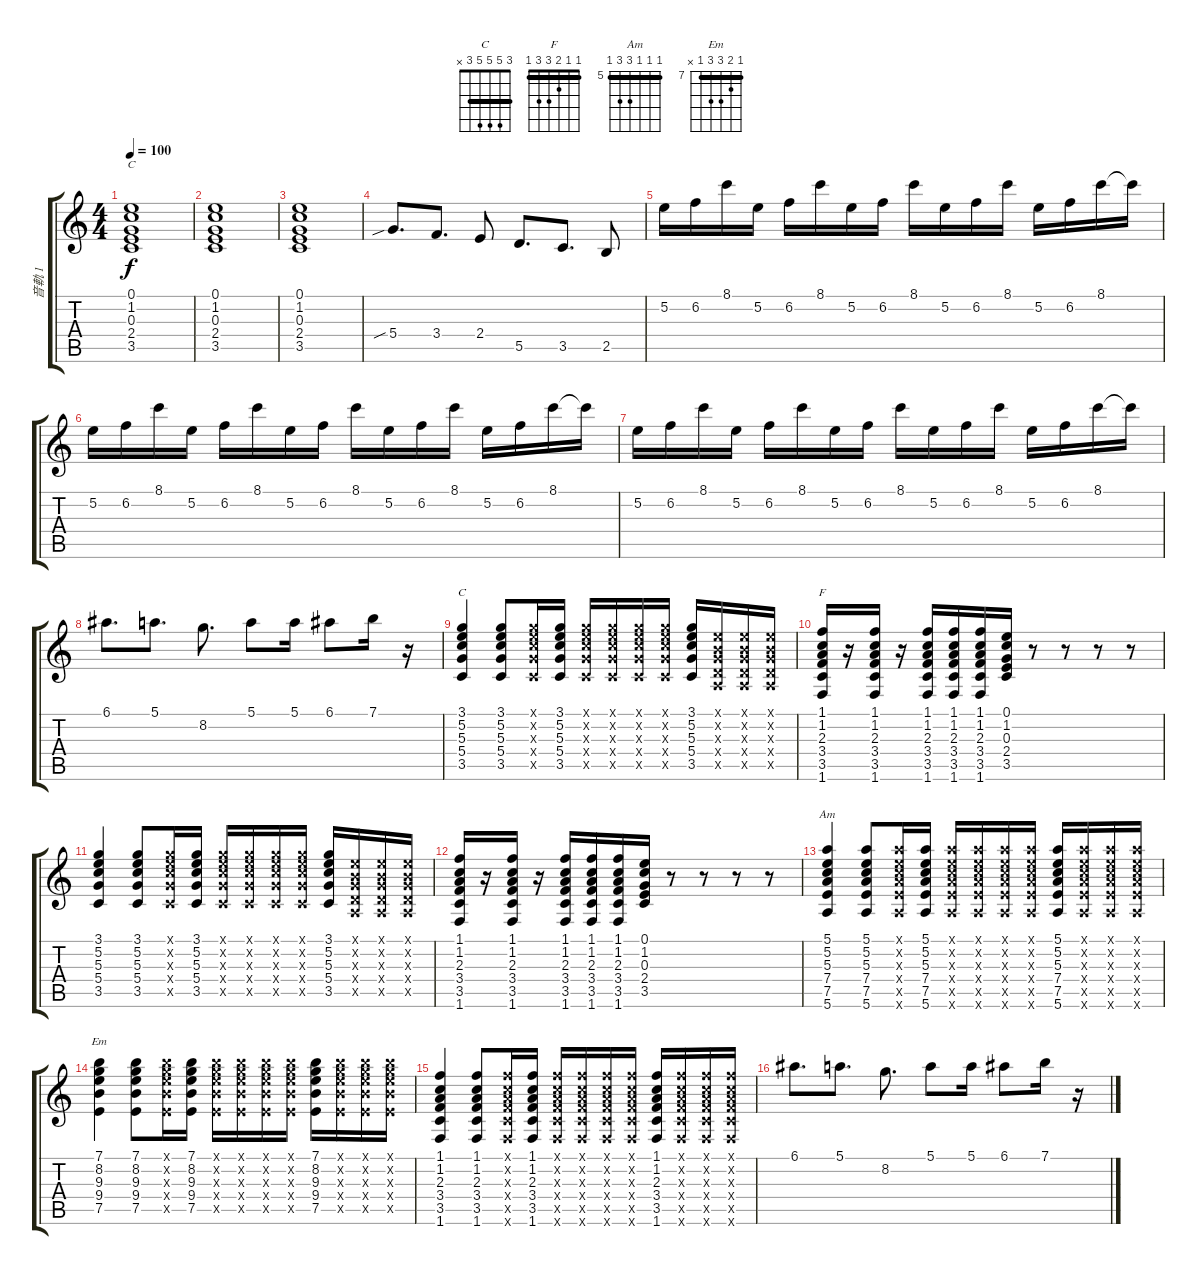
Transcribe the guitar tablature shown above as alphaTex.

\track ("音軌 1" "音軌 1") {instrument electricguitarjazz}
\staff {score tabs}
\tuning (E4 B3 G3 D3 A2 E2) {hide}
\chord ("C" 0 1 0 2 3 x)
\chord ("C" 3 5 5 5 3 x) {barre 3}
\chord ("F" 1 1 2 3 3 1) {barre 1}
\chord ("Am" 5 5 5 7 7 5) {firstfret 5 barre 5}
\chord ("Em" 7 8 9 9 7 x) {firstfret 7 barre 7}
\ts (4 4)
\tempo 100
\clef g2
\ks c
(0.1 1.2 0.3 2.4 3.5).1{ch "C" dy f instrument electricguitarjazz} |
(0.1 1.2 0.3 2.4 3.5).1 |
(0.1 1.2 0.3 2.4 3.5).1 |
5.4{sib}.8{d} 3.4.8{d} 2.4.8 5.5.8{d} 3.5.8{d} 2.5.8 |
5.2.16 6.2.16 8.1.16 5.2.16 6.2.16 8.1.16 5.2.16 6.2.16 8.1.16 5.2.16 6.2.16 8.1.16 5.2.16 6.2.16 8.1.16 8.1{t}.16 |
5.2.16 6.2.16 8.1.16 5.2.16 6.2.16 8.1.16 5.2.16 6.2.16 8.1.16 5.2.16 6.2.16 8.1.16 5.2.16 6.2.16 8.1.16 8.1{t}.16 |
5.2.16 6.2.16 8.1.16 5.2.16 6.2.16 8.1.16 5.2.16 6.2.16 8.1.16 5.2.16 6.2.16 8.1.16 5.2.16 6.2.16 8.1.16 8.1{t}.16 |
6.1.8{d} 5.1.8{d} 8.2.8{d} 5.1.8 5.1.16 6.1.8 7.1.16 r.16 |
(3.1 5.2 5.3 5.4 3.5).4{ch "C"} (3.1 5.2 5.3 5.4 3.5).8 (3.1{x} 5.2{x} 5.3{x} 5.4{x} 3.5{x}).16 (3.1 5.2 5.3 5.4 3.5).16 (3.1{x} 5.2{x} 5.3{x} 5.4{x} 3.5{x}).16 (3.1{x} 5.2{x} 5.3{x} 5.4{x} 3.5{x}).16 (3.1{x} 5.2{x} 5.3{x} 5.4{x} 3.5{x}).16 (3.1{x} 5.2{x} 5.3{x} 5.4{x} 3.5{x}).16 (3.1 5.2 5.3 5.4 3.5).16 (0.1{x} 0.2{x} 0.3{x} 0.4{x} 0.5{x}).16 (0.1{x} 0.2{x} 0.3{x} 0.4{x} 0.5{x}).16 (0.1{x} 0.2{x} 0.3{x} 0.4{x} 0.5{x}).16 |
(1.1 1.2 2.3 3.4 3.5 1.6).16{ch "F"} r.16 (1.1 1.2 2.3 3.4 3.5 1.6).16 r.16 (1.1 1.2 2.3 3.4 3.5 1.6).16 (1.1 1.2 2.3 3.4 3.5 1.6).16 (1.1 1.2 2.3 3.4 3.5 1.6).16 (0.1 1.2 0.3 2.4 3.5).16 r.8 r.8 r.8 r.8 |
(3.1 5.2 5.3 5.4 3.5).4 (3.1 5.2 5.3 5.4 3.5).8 (3.1{x} 5.2{x} 5.3{x} 5.4{x} 3.5{x}).16 (3.1 5.2 5.3 5.4 3.5).16 (3.1{x} 5.2{x} 5.3{x} 5.4{x} 3.5{x}).16 (3.1{x} 5.2{x} 5.3{x} 5.4{x} 3.5{x}).16 (3.1{x} 5.2{x} 5.3{x} 5.4{x} 3.5{x}).16 (3.1{x} 5.2{x} 5.3{x} 5.4{x} 3.5{x}).16 (3.1 5.2 5.3 5.4 3.5).16 (0.1{x} 0.2{x} 0.3{x} 0.4{x} 0.5{x}).16 (0.1{x} 0.2{x} 0.3{x} 0.4{x} 0.5{x}).16 (0.1{x} 0.2{x} 0.3{x} 0.4{x} 0.5{x}).16 |
(1.1 1.2 2.3 3.4 3.5 1.6).16 r.16 (1.1 1.2 2.3 3.4 3.5 1.6).16 r.16 (1.1 1.2 2.3 3.4 3.5 1.6).16 (1.1 1.2 2.3 3.4 3.5 1.6).16 (1.1 1.2 2.3 3.4 3.5 1.6).16 (0.1 1.2 0.3 2.4 3.5).16 r.8 r.8 r.8 r.8 |
(5.1 5.2 5.3 7.4 7.5 5.6).4{ch "Am"} (5.1 5.2 5.3 7.4 7.5 5.6).8 (5.1{x} 5.2{x} 5.3{x} 7.4{x} 7.5{x} 5.6{x}).16 (5.1 5.2 5.3 7.4 7.5 5.6).16 (5.1{x} 5.2{x} 5.3{x} 7.4{x} 7.5{x} 5.6{x}).16 (5.1{x} 5.2{x} 5.3{x} 7.4{x} 7.5{x} 5.6{x}).16 (5.1{x} 5.2{x} 5.3{x} 7.4{x} 7.5{x} 5.6{x}).16 (5.1{x} 5.2{x} 5.3{x} 7.4{x} 7.5{x} 5.6{x}).16 (5.1 5.2 5.3 7.4 7.5 5.6).16 (5.1{x} 5.2{x} 5.3{x} 7.4{x} 7.5{x} 5.6{x}).16 (5.1{x} 5.2{x} 5.3{x} 7.4{x} 7.5{x} 5.6{x}).16 (5.1{x} 5.2{x} 5.3{x} 7.4{x} 7.5{x} 5.6{x}).16 |
(7.1 8.2 9.3 9.4 7.5).4{ch "Em"} (7.1 8.2 9.3 9.4 7.5).8 (7.1{x} 8.2{x} 9.3{x} 9.4{x} 7.5{x}).16 (7.1 8.2 9.3 9.4 7.5).16 (7.1{x} 8.2{x} 9.3{x} 9.4{x} 7.5{x}).16 (7.1{x} 8.2{x} 9.3{x} 9.4{x} 7.5{x}).16 (7.1{x} 8.2{x} 9.3{x} 9.4{x} 7.5{x}).16 (7.1{x} 8.2{x} 9.3{x} 9.4{x} 7.5{x}).16 (7.1 8.2 9.3 9.4 7.5).16 (7.1{x} 8.2{x} 9.3{x} 9.4{x} 7.5{x}).16 (7.1{x} 8.2{x} 9.3{x} 9.4{x} 7.5{x}).16 (7.1{x} 8.2{x} 9.3{x} 9.4{x} 7.5{x}).16 |
(1.1 1.2 2.3 3.4 3.5 1.6).4 (1.1 1.2 2.3 3.4 3.5 1.6).8 (1.1{x} 1.2{x} 2.3{x} 3.4{x} 3.5{x} 1.6{x}).16 (1.1 1.2 2.3 3.4 3.5 1.6).16 (1.1{x} 1.2{x} 2.3{x} 3.4{x} 3.5{x} 1.6{x}).16 (1.1{x} 1.2{x} 2.3{x} 3.4{x} 3.5{x} 1.6{x}).16 (1.1{x} 1.2{x} 2.3{x} 3.4{x} 3.5{x} 1.6{x}).16 (1.1{x} 1.2{x} 2.3{x} 3.4{x} 3.5{x} 1.6{x}).16 (1.1 1.2 2.3 3.4 3.5 1.6).16 (1.1{x} 1.2{x} 2.3{x} 3.4{x} 3.5{x} 1.6{x}).16 (1.1{x} 1.2{x} 2.3{x} 3.4{x} 3.5{x} 1.6{x}).16 (1.1{x} 1.2{x} 2.3{x} 3.4{x} 3.5{x} 1.6{x}).16 |
6.1.8{d} 5.1.8{d} 8.2.8{d} 5.1.8 5.1.16 6.1.8 7.1.16 r.16
